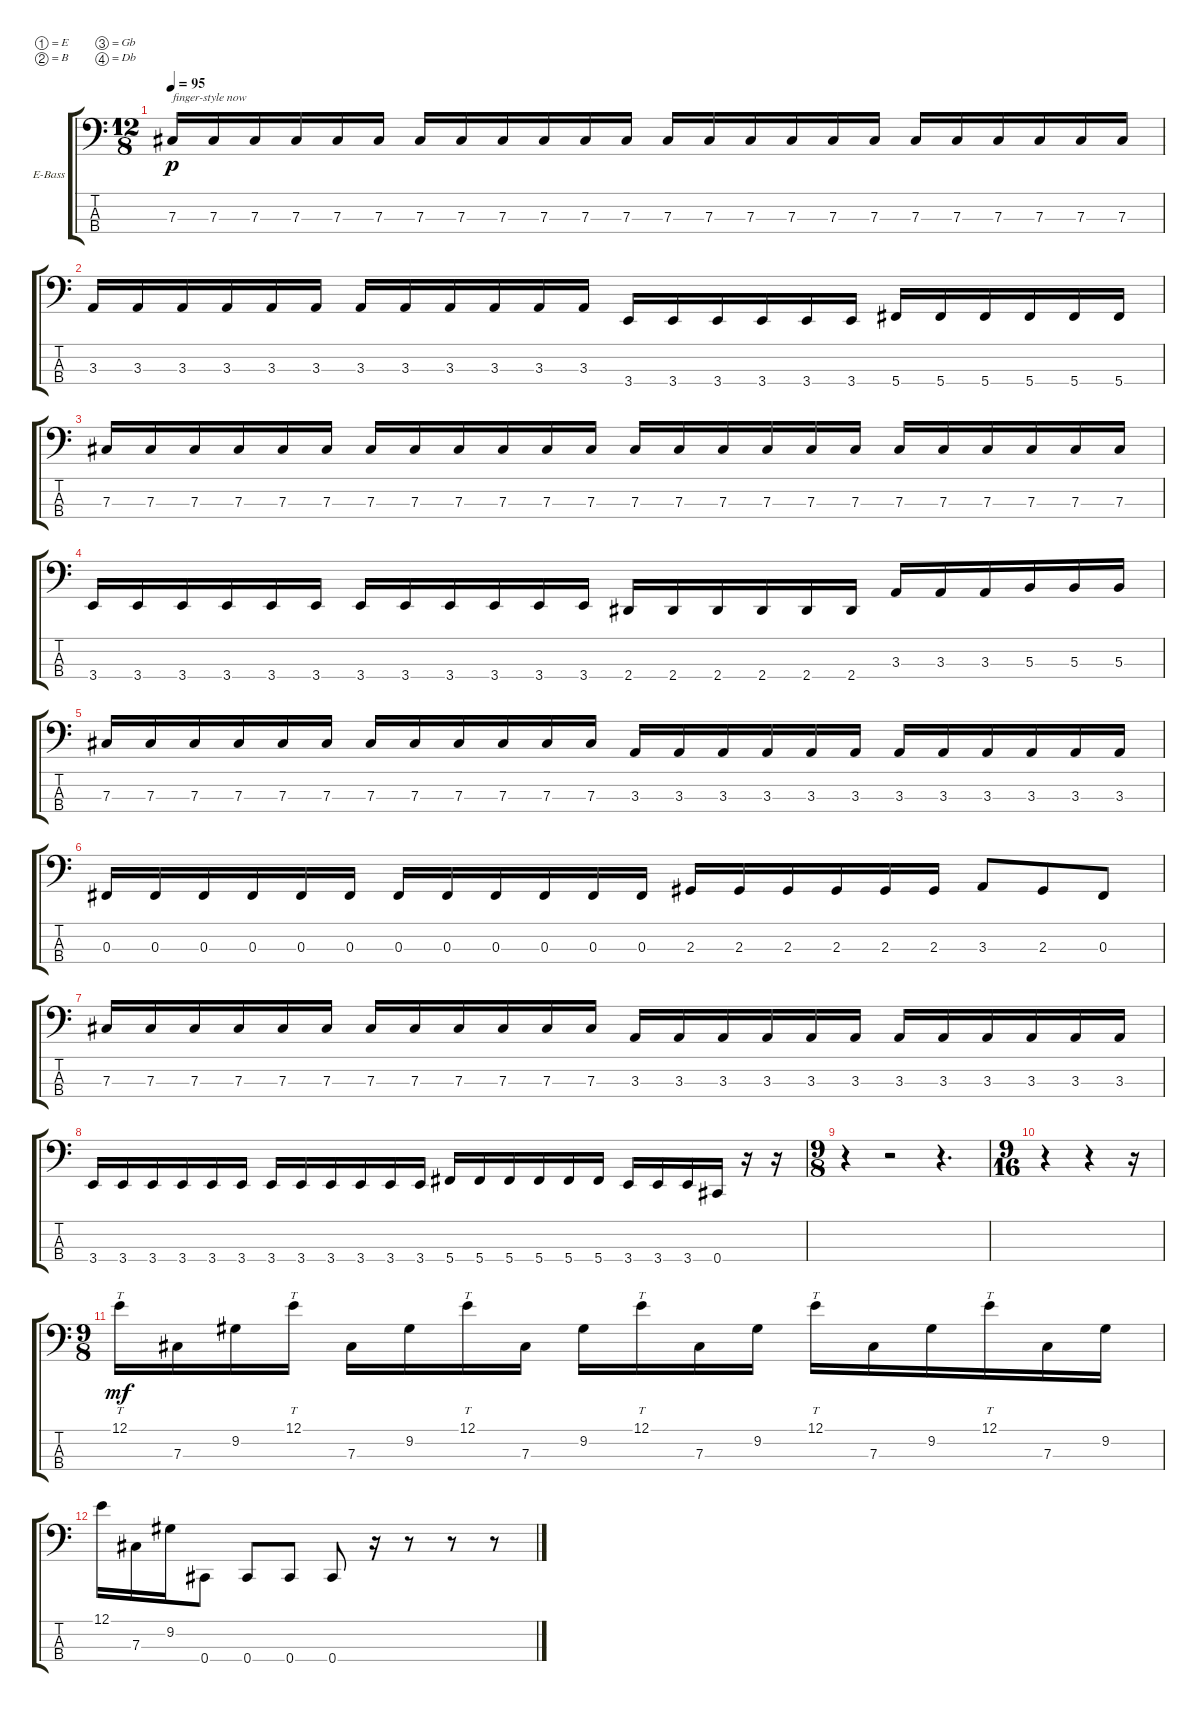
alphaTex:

\bracketExtendMode groupsimilarinstruments
\firstSystemTrackNameOrientation horizontal
\otherSystemsTrackNameOrientation horizontal
\track ("Bass" "E-Bass") {instrument electricbassfinger}
\staff {score tabs}
\tuning (E2 B1 Gb1 Db1)
\ts (12 8)
\tempo 95
\clef f4
\ks c
7.3.16{txt "finger-style now" dy p} 7.3.16 7.3.16 7.3.16 7.3.16 7.3.16 7.3.16 7.3.16 7.3.16 7.3.16 7.3.16 7.3.16 7.3.16 7.3.16 7.3.16 7.3.16 7.3.16 7.3.16 7.3.16 7.3.16 7.3.16 7.3.16 7.3.16 7.3.16 |
3.3.16 3.3.16 3.3.16 3.3.16 3.3.16 3.3.16 3.3.16 3.3.16 3.3.16 3.3.16 3.3.16 3.3.16 3.4.16 3.4.16 3.4.16 3.4.16 3.4.16 3.4.16 5.4.16 5.4.16 5.4.16 5.4.16 5.4.16 5.4.16 |
7.3.16 7.3.16 7.3.16 7.3.16 7.3.16 7.3.16 7.3.16 7.3.16 7.3.16 7.3.16 7.3.16 7.3.16 7.3.16 7.3.16 7.3.16 7.3.16 7.3.16 7.3.16 7.3.16 7.3.16 7.3.16 7.3.16 7.3.16 7.3.16 |
3.4.16 3.4.16 3.4.16 3.4.16 3.4.16 3.4.16 3.4.16 3.4.16 3.4.16 3.4.16 3.4.16 3.4.16 2.4.16 2.4.16 2.4.16 2.4.16 2.4.16 2.4.16 3.3.16 3.3.16 3.3.16 5.3.16 5.3.16 5.3.16 |
7.3.16 7.3.16 7.3.16 7.3.16 7.3.16 7.3.16 7.3.16 7.3.16 7.3.16 7.3.16 7.3.16 7.3.16 3.3.16 3.3.16 3.3.16 3.3.16 3.3.16 3.3.16 3.3.16 3.3.16 3.3.16 3.3.16 3.3.16 3.3.16 |
0.3.16 0.3.16 0.3.16 0.3.16 0.3.16 0.3.16 0.3.16 0.3.16 0.3.16 0.3.16 0.3.16 0.3.16 2.3.16 2.3.16 2.3.16 2.3.16 2.3.16 2.3.16 3.3.8 2.3.8 0.3.8 |
7.3.16 7.3.16 7.3.16 7.3.16 7.3.16 7.3.16 7.3.16 7.3.16 7.3.16 7.3.16 7.3.16 7.3.16 3.3.16 3.3.16 3.3.16 3.3.16 3.3.16 3.3.16 3.3.16 3.3.16 3.3.16 3.3.16 3.3.16 3.3.16 |
3.4.16 3.4.16 3.4.16 3.4.16 3.4.16 3.4.16 3.4.16 3.4.16 3.4.16 3.4.16 3.4.16 3.4.16 5.4.16 5.4.16 5.4.16 5.4.16 5.4.16 5.4.16 3.4.16 3.4.16 3.4.16 0.4.16 r.16 r.16 |
\ts (9 8)
\beaming (8 2 2 2 3)
r.4 r.2 r.4{d} |
\ts (9 16)
\beaming (8 2 2 2 2)
r.4 r.4 r.16 |
\ts (9 8)
\beaming (8 2 2 2 3)
12.1.16{tt dy mf} 7.3.16 9.2.16 12.1.16{tt} 7.3.16 9.2.16 12.1.16{tt} 7.3.16 9.2.16 12.1.16{tt} 7.3.16 9.2.16 12.1.16{tt} 7.3.16 9.2.16 12.1.16{tt} 7.3.16 9.2.16 |
12.1.16 7.3.16 9.2.16 0.4.8 0.4.8 0.4.8 0.4.8 r.16 r.8 r.8 r.8
